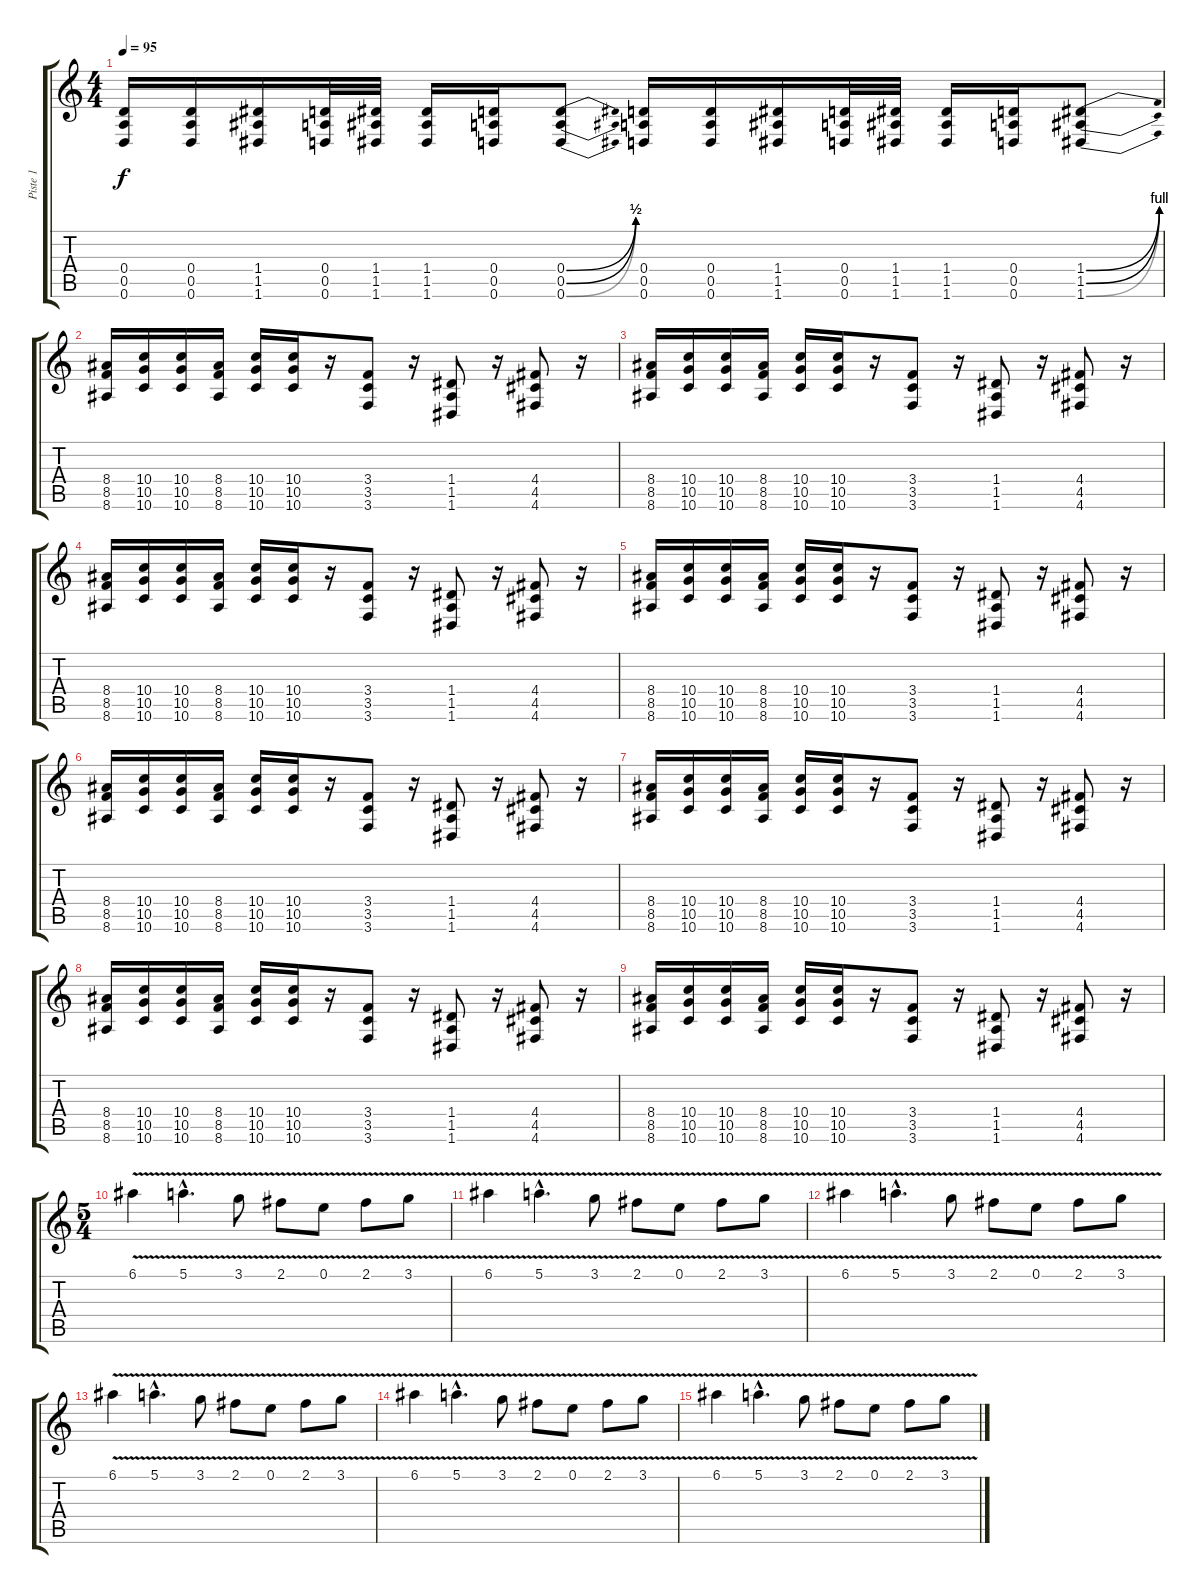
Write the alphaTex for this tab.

\track ("Piste 1" "Piste 1") {instrument distortionguitar}
\staff {score tabs}
\tuning (E4 B3 G3 D3 A2 D2) {hide}
\ts (4 4)
\tempo 95
\clef g2
\ks c
(0.4 0.5 0.6).16{dy f} (0.4 0.5 0.6).16 (1.4 1.5 1.6).16 (0.4 0.5 0.6).32 (1.4 1.5 1.6).32 (1.4 1.5 1.6).16 (0.4 0.5 0.6).16 (0.4{be (bend 0 0 60 2)} 0.5{be (bend 0 0 60 2)} 0.6{be (bend 0 0 60 2)}).8 (0.4 0.5 0.6).16 (0.4 0.5 0.6).16 (1.4 1.5 1.6).16 (0.4 0.5 0.6).32 (1.4 1.5 1.6).32 (1.4 1.5 1.6).16 (0.4 0.5 0.6).16 (1.4{be (bend 0 0 60 4)} 1.5{be (bend 0 0 60 4)} 1.6{be (bend 0 0 60 4)}).8 |
(8.4 8.5 8.6).16 (10.4 10.5 10.6).16 (10.4 10.5 10.6).16 (8.4 8.5 8.6).16 (10.4 10.5 10.6).16 (10.4 10.5 10.6).16 r.16 (3.4 3.5 3.6).8 r.16 (1.4 1.5 1.6).8 r.16 (4.4 4.5 4.6).8 r.16 |
(8.4 8.5 8.6).16 (10.4 10.5 10.6).16 (10.4 10.5 10.6).16 (8.4 8.5 8.6).16 (10.4 10.5 10.6).16 (10.4 10.5 10.6).16 r.16 (3.4 3.5 3.6).8 r.16 (1.4 1.5 1.6).8 r.16 (4.4 4.5 4.6).8 r.16 |
(8.4 8.5 8.6).16 (10.4 10.5 10.6).16 (10.4 10.5 10.6).16 (8.4 8.5 8.6).16 (10.4 10.5 10.6).16 (10.4 10.5 10.6).16 r.16 (3.4 3.5 3.6).8 r.16 (1.4 1.5 1.6).8 r.16 (4.4 4.5 4.6).8 r.16 |
(8.4 8.5 8.6).16 (10.4 10.5 10.6).16 (10.4 10.5 10.6).16 (8.4 8.5 8.6).16 (10.4 10.5 10.6).16 (10.4 10.5 10.6).16 r.16 (3.4 3.5 3.6).8 r.16 (1.4 1.5 1.6).8 r.16 (4.4 4.5 4.6).8 r.16 |
(8.4 8.5 8.6).16 (10.4 10.5 10.6).16 (10.4 10.5 10.6).16 (8.4 8.5 8.6).16 (10.4 10.5 10.6).16 (10.4 10.5 10.6).16 r.16 (3.4 3.5 3.6).8 r.16 (1.4 1.5 1.6).8 r.16 (4.4 4.5 4.6).8 r.16 |
(8.4 8.5 8.6).16 (10.4 10.5 10.6).16 (10.4 10.5 10.6).16 (8.4 8.5 8.6).16 (10.4 10.5 10.6).16 (10.4 10.5 10.6).16 r.16 (3.4 3.5 3.6).8 r.16 (1.4 1.5 1.6).8 r.16 (4.4 4.5 4.6).8 r.16 |
(8.4 8.5 8.6).16 (10.4 10.5 10.6).16 (10.4 10.5 10.6).16 (8.4 8.5 8.6).16 (10.4 10.5 10.6).16 (10.4 10.5 10.6).16 r.16 (3.4 3.5 3.6).8 r.16 (1.4 1.5 1.6).8 r.16 (4.4 4.5 4.6).8 r.16 |
(8.4 8.5 8.6).16 (10.4 10.5 10.6).16 (10.4 10.5 10.6).16 (8.4 8.5 8.6).16 (10.4 10.5 10.6).16 (10.4 10.5 10.6).16 r.16 (3.4 3.5 3.6).8 r.16 (1.4 1.5 1.6).8 r.16 (4.4 4.5 4.6).8 r.16 |
\ts (5 4)
6.1{v}.4 5.1{v hac}.4{d} 3.1{v}.8 2.1{v}.8 0.1{v}.8 2.1{v}.8 3.1{v}.8 |
6.1{v}.4 5.1{v hac}.4{d} 3.1{v}.8 2.1{v}.8 0.1{v}.8 2.1{v}.8 3.1{v}.8 |
6.1{v}.4 5.1{v hac}.4{d} 3.1{v}.8 2.1{v}.8 0.1{v}.8 2.1{v}.8 3.1{v}.8 |
6.1{v}.4 5.1{v hac}.4{d} 3.1{v}.8 2.1{v}.8 0.1{v}.8 2.1{v}.8 3.1{v}.8 |
6.1{v}.4 5.1{v hac}.4{d} 3.1{v}.8 2.1{v}.8 0.1{v}.8 2.1{v}.8 3.1{v}.8 |
6.1{v}.4 5.1{v hac}.4{d} 3.1{v}.8 2.1{v}.8 0.1{v}.8 2.1{v}.8 3.1{v}.8
